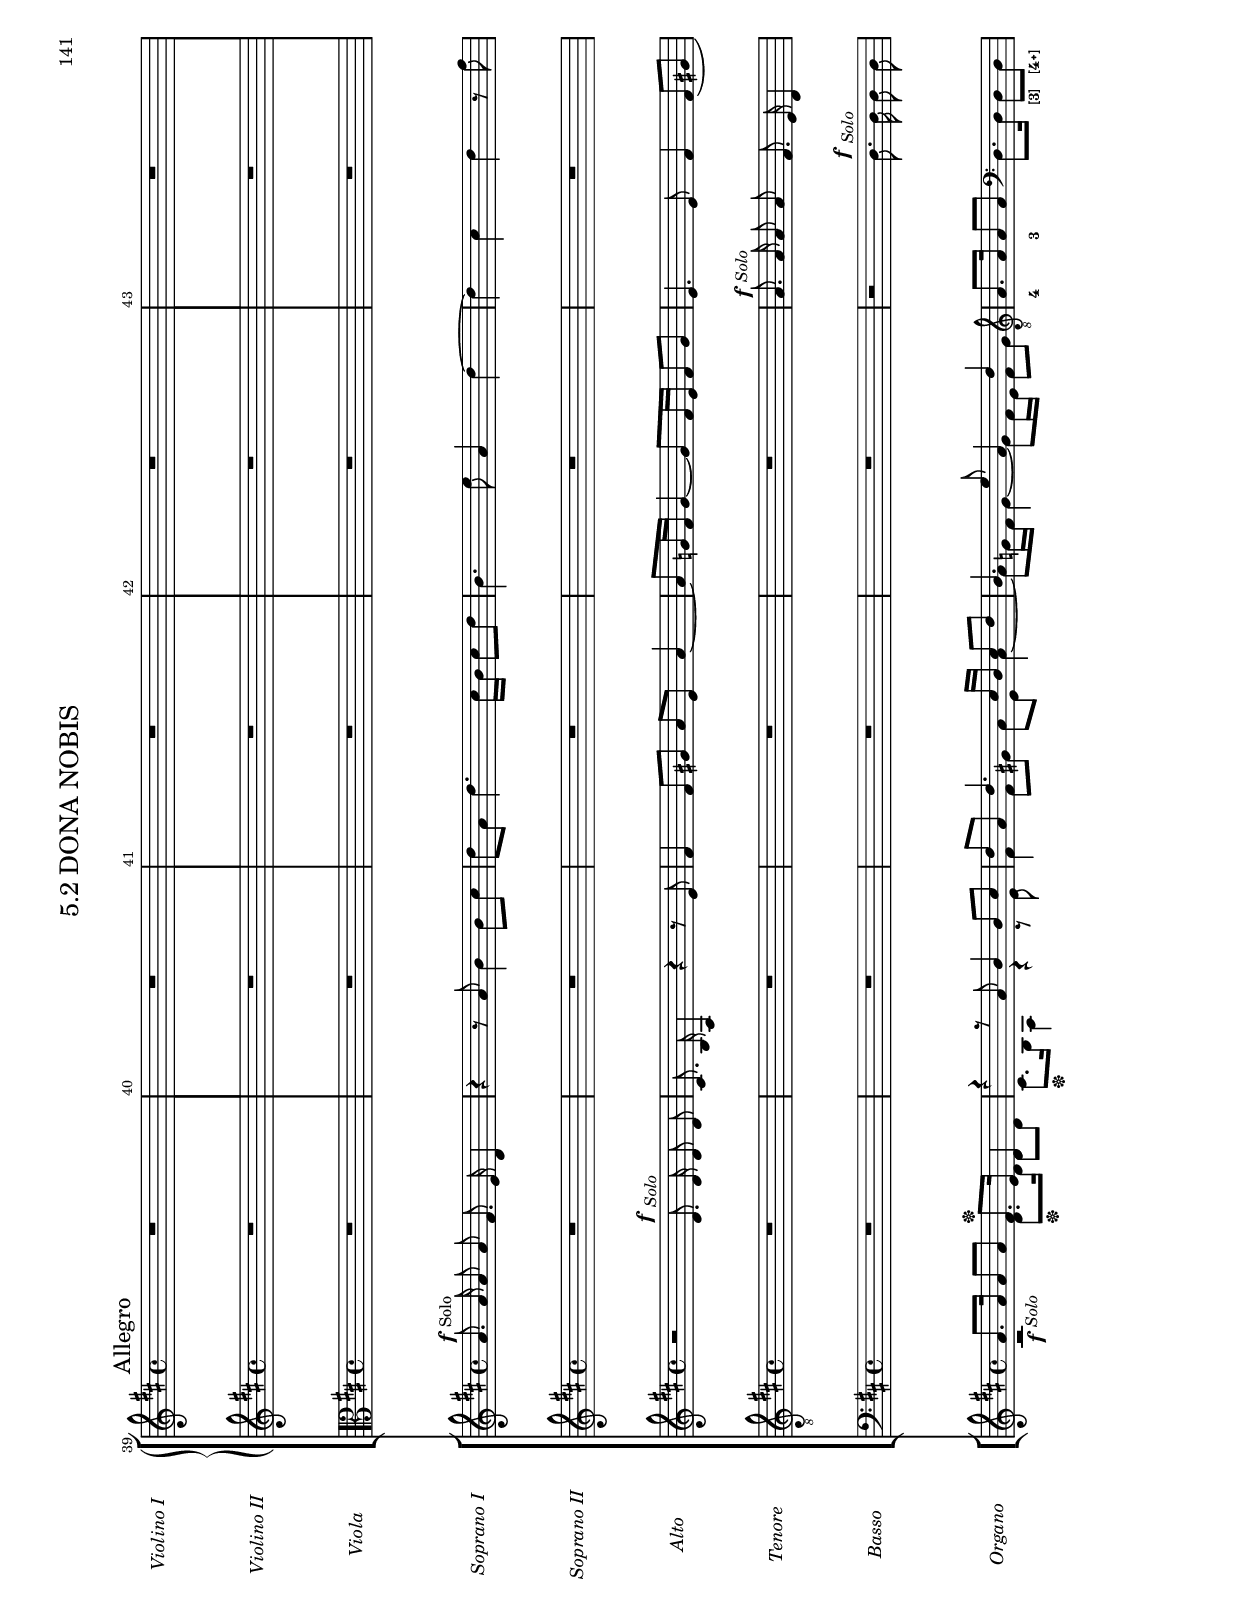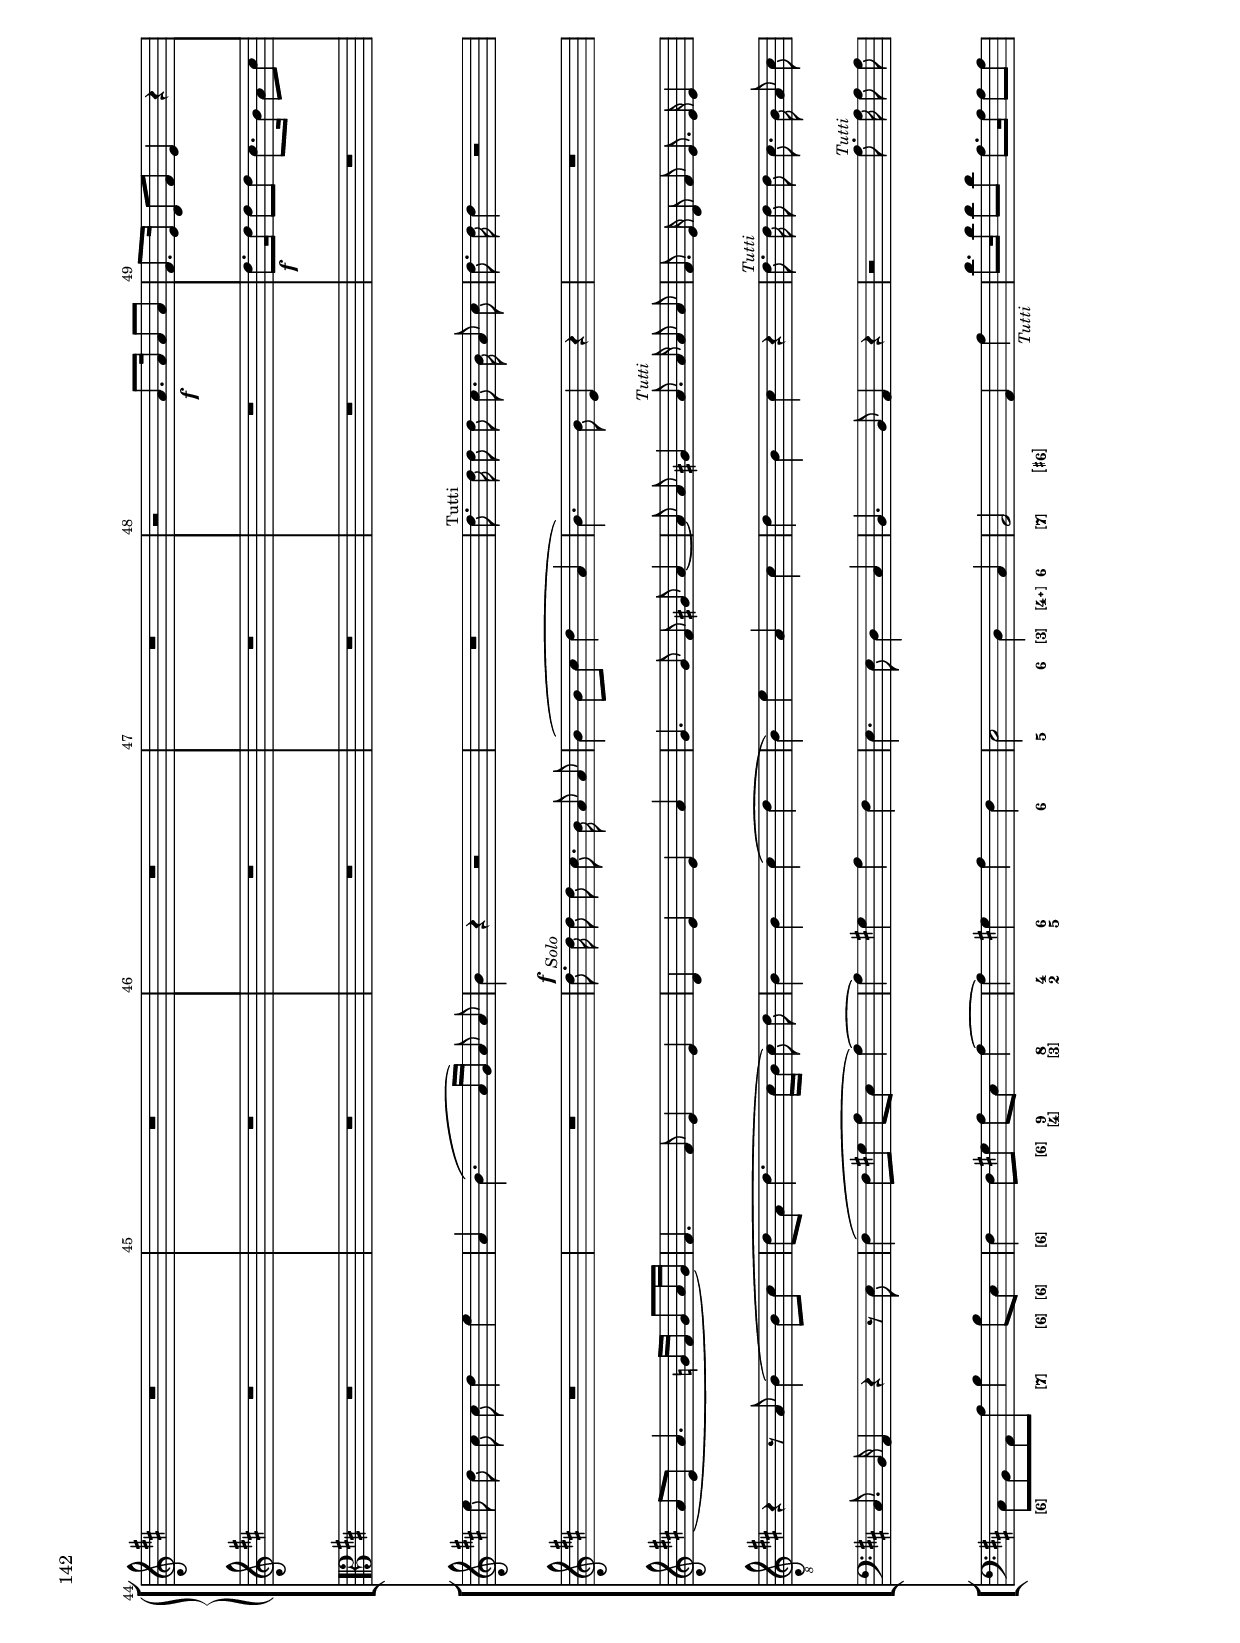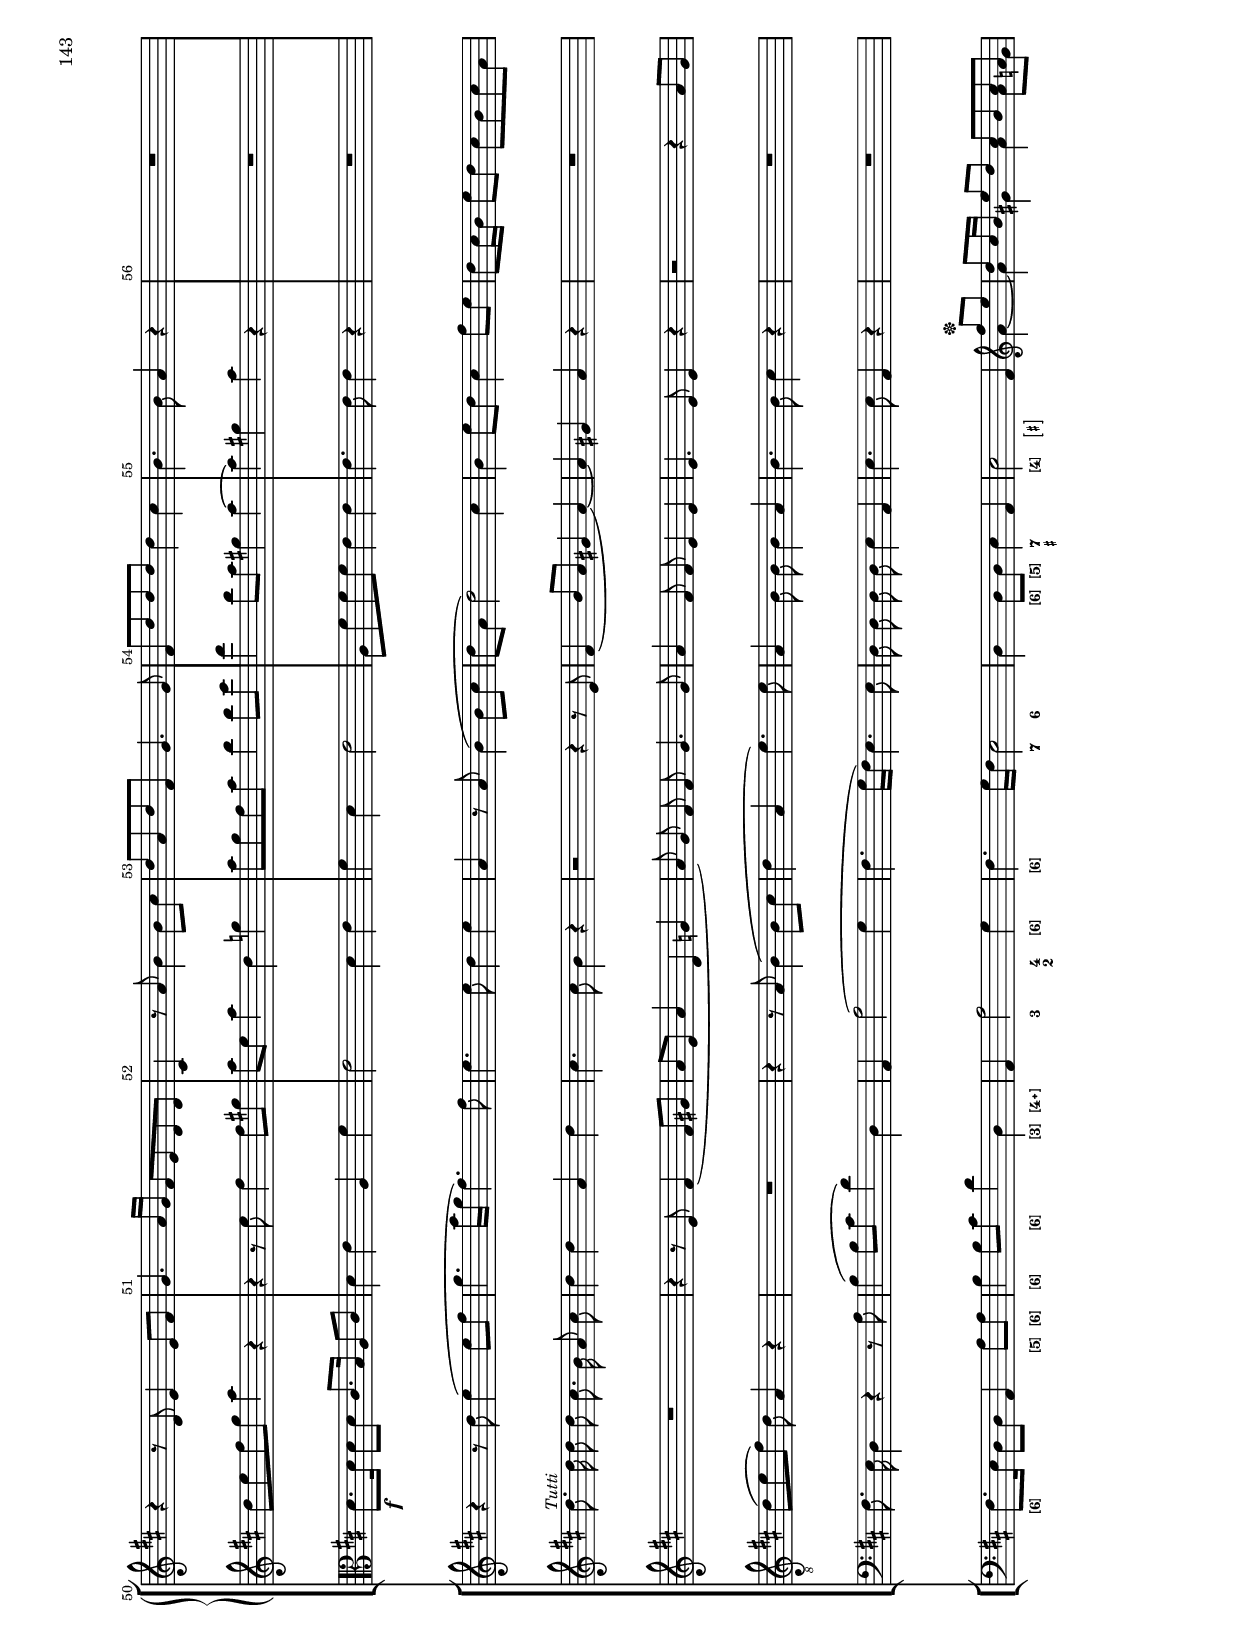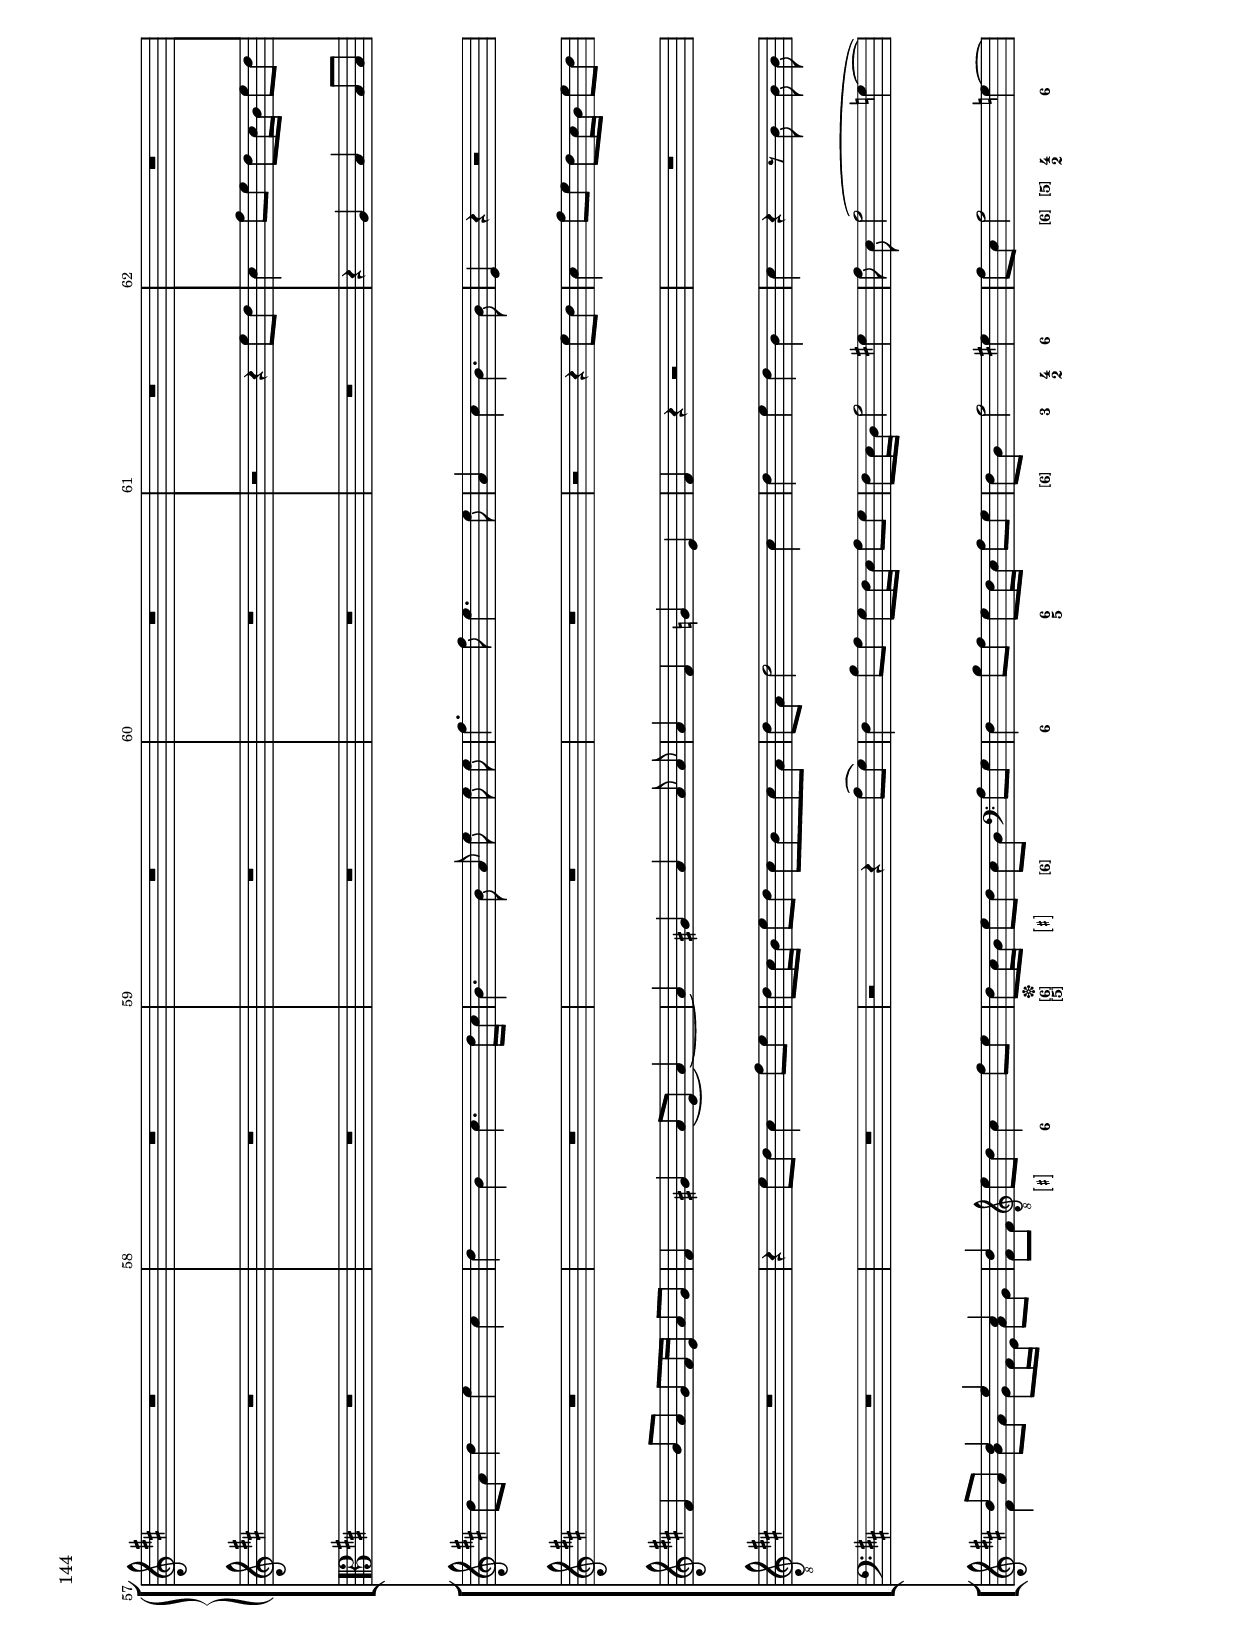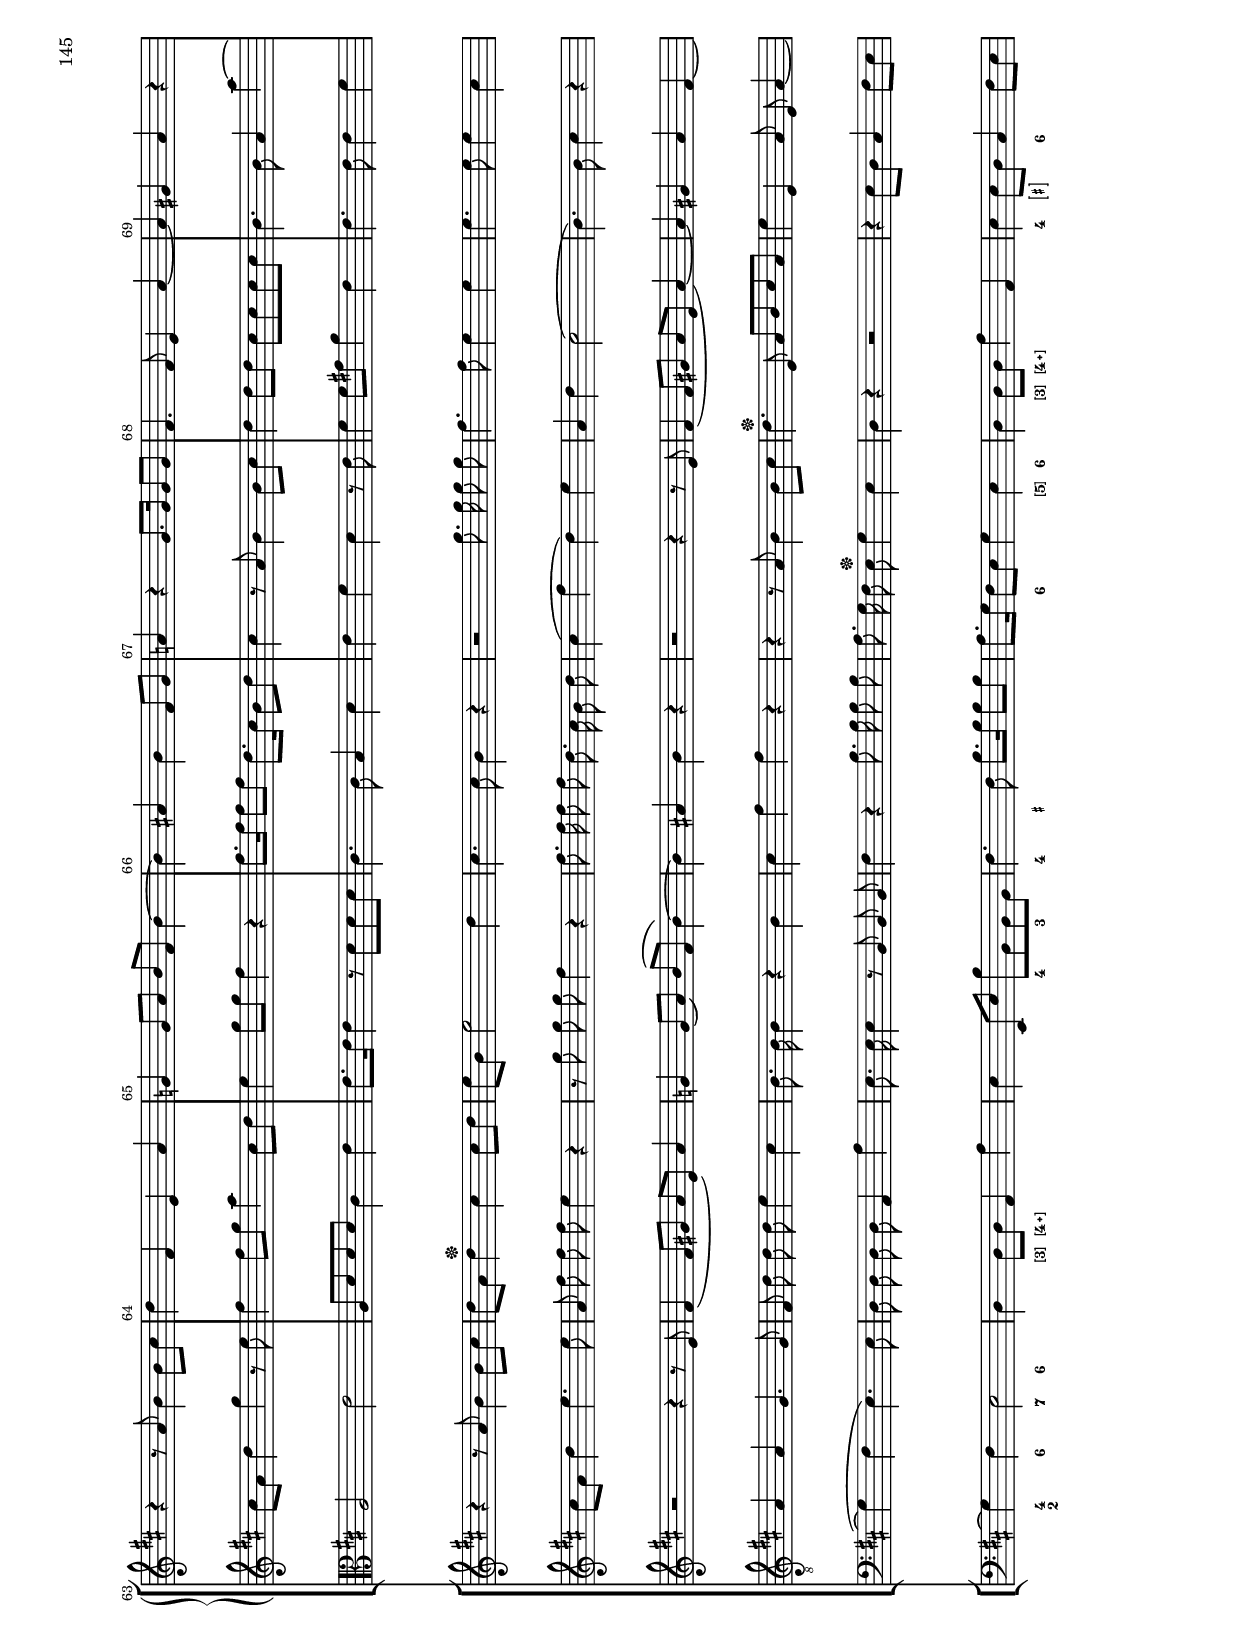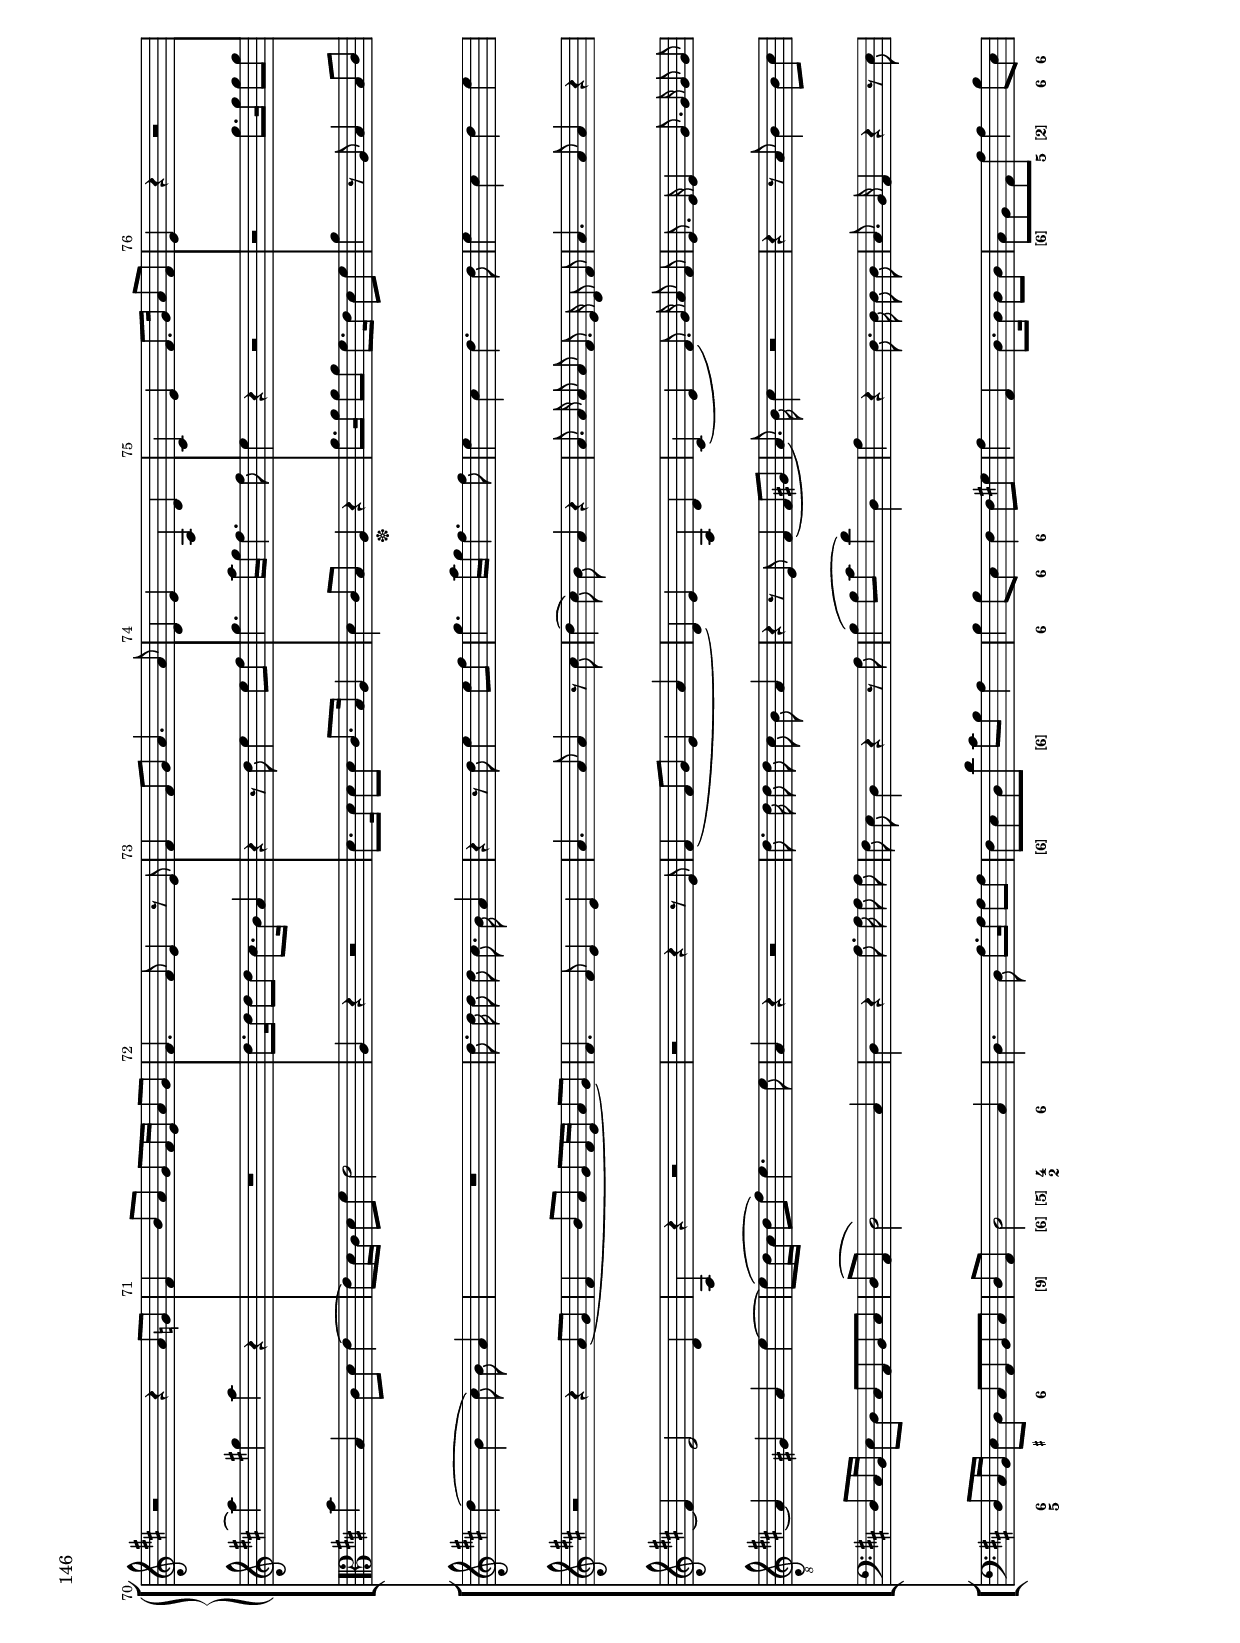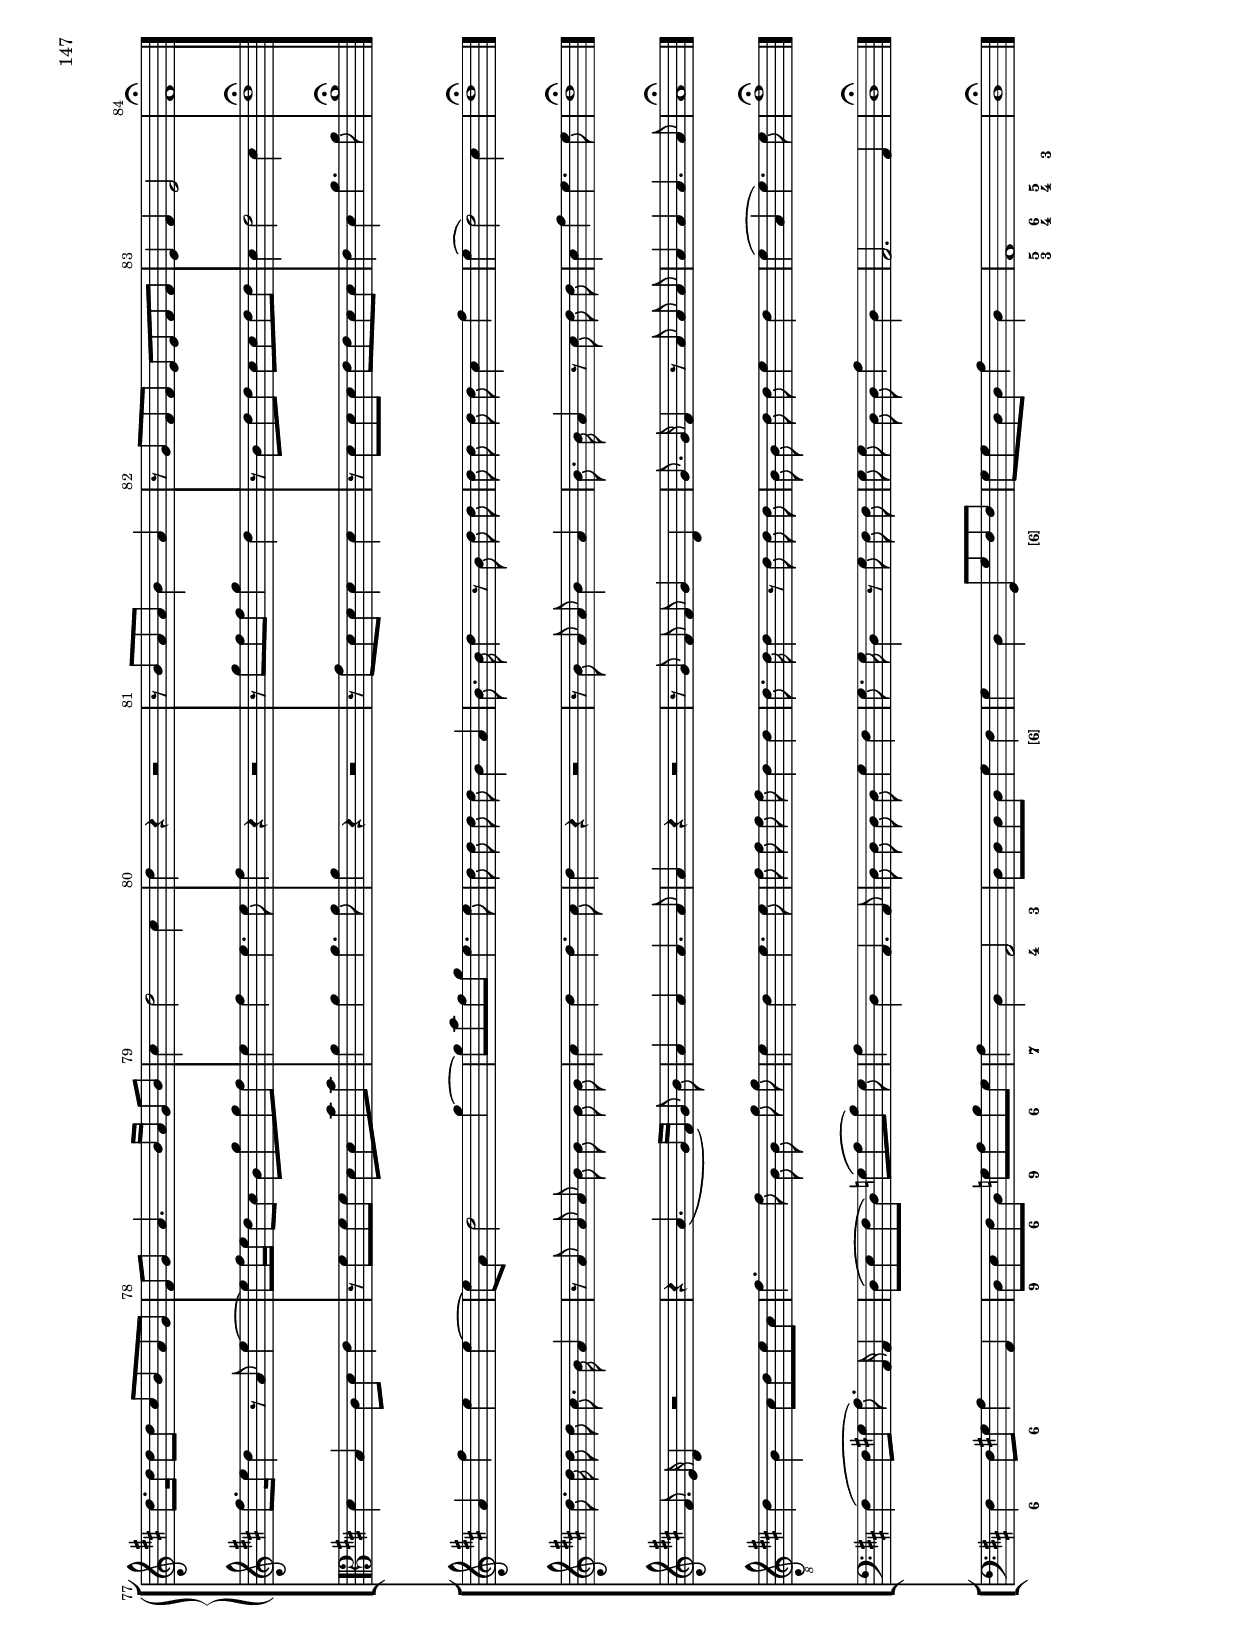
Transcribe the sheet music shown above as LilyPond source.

% (c) 2018 by Wolfgang Skala.
% This file is licensed under the Creative Commons Attribution-NonCommercial-ShareAlike 4.0 International License.
% To view a copy of this license, visit http://creativecommons.org/licenses/by-nc-sa/4.0/.

\version "2.18.0"

\include "../definitions.ly"

\paper {
	first-page-number = #141
	systems-per-page = #1
}

#(set-global-staff-size 15.87)

\book {
% 	\bookpart {
% 		\header {
% 			movement = "5.1 AGNUS DEI"
% 		}
% 		\score {
% 			<<
% 				\new StaffGroup <<
% 					\new GrandStaff <<
% 						\new Staff {
% 							\set Staff.instrumentName = "Violino I"
% 							\AgnusDeiViolinoI
% 						}
% 						\new Staff {
% 							\set Staff.instrumentName = "Violino II"
% 							\AgnusDeiViolinoII
% 						}
% 					>>
% 					\new Staff {
% 						\set Staff.instrumentName = "Viola"
% 						\AgnusDeiViola
% 					}
% 				>>
% 				\new ChoirStaff <<
% 					\new Staff {
% 						\set Staff.instrumentName = "Soprano I"
% 						\new Voice = "SopranoI" { \dynamicUp \AgnusDeiSopranoINotes }
% 					}
% 					\new Lyrics \lyricsto SopranoI \AgnusDeiSopranoILyrics
% 					
% 					\new Staff {
% 						\set Staff.instrumentName = "Soprano II"
% 						\new Voice = "SopranoII" { \dynamicUp \AgnusDeiSopranoIINotes }
% 					}
% 					\new Lyrics \lyricsto SopranoII \AgnusDeiSopranoIILyrics
% 					
% 					\new Staff {
% 						\set Staff.instrumentName = "Alto"
% 						\new Voice = "Alto" { \dynamicUp \AgnusDeiAltoNotes }
% 					}
% 					\new Lyrics \lyricsto Alto \AgnusDeiAltoLyrics
% 					
% 					\new Staff {
% 						\set Staff.instrumentName = "Tenore"
% 						\new Voice = "Tenore" { \dynamicUp \AgnusDeiTenoreNotes }
% 					}
% 					\new Lyrics \lyricsto Tenore \AgnusDeiTenoreLyrics
% 					
% 					\new Staff {
% 						\set Staff.instrumentName = "Basso"
% 						\new Voice = "Basso" { \dynamicUp \AgnusDeiBassoNotes }
% 					}
% 					\new Lyrics \lyricsto Basso \AgnusDeiBassoLyrics
% 				>>
% 				\new StaffGroup <<
% 					\new Staff {
% 						\set Staff.instrumentName = "Organo"
% 						\AgnusDeiOrgano
% 					}
% 				>>
% 				\new FiguredBass {
% 					\AgnusDeiBassFigures
% 				}
% 			>>
% 			\layout { }
% 			\midi { \tempo 4 = 72 }
% 		}
% 	}
	\bookpart {
		\header {
			movement = "5.2 DONA NOBIS"
		}
		\score {
			<<
				\new StaffGroup <<
					\new GrandStaff <<
						\new Staff {
							\set Staff.instrumentName = "Violino I"
							\DonaNobisViolinoI
						}
						\new Staff {
							\set Staff.instrumentName = "Violino II"
							\DonaNobisViolinoII
						}
					>>
					\new Staff {
						\set Staff.instrumentName = "Viola"
						\DonaNobisViola
					}
				>>
				\new ChoirStaff <<
					\new Staff {
						\set Staff.instrumentName = "Soprano I"
						\new Voice = "SopranoI" { \dynamicUp \DonaNobisSopranoINotes }
					}
					\new Lyrics \lyricsto SopranoI \DonaNobisSopranoILyrics
					
					\new Staff {
						\set Staff.instrumentName = "Soprano II"
						\new Voice = "SopranoII" { \dynamicUp \DonaNobisSopranoIINotes }
					}
					\new Lyrics \lyricsto SopranoII \DonaNobisSopranoIILyrics
					
					\new Staff {
						\set Staff.instrumentName = "Alto"
						\new Voice = "Alto" { \dynamicUp \DonaNobisAltoNotes }
					}
					\new Lyrics \lyricsto Alto \DonaNobisAltoLyrics
					
					\new Staff {
						\set Staff.instrumentName = "Tenore"
						\new Voice = "Tenore" { \dynamicUp \DonaNobisTenoreNotes }
					}
					\new Lyrics \lyricsto Tenore \DonaNobisTenoreLyrics
					
					\new Staff {
						\set Staff.instrumentName = "Basso"
						\new Voice = "Basso" { \dynamicUp \DonaNobisBassoNotes }
					}
					\new Lyrics \lyricsto Basso \DonaNobisBassoLyrics
				>>
				\new StaffGroup <<
					\new Staff {
						\set Staff.instrumentName = "Organo"
						\DonaNobisOrgano
					}
				>>
				\new FiguredBass {
					\DonaNobisBassFigures
				}
			>>
			\layout { }
			\midi { \tempo 4 = 90 }
		}
	}
}